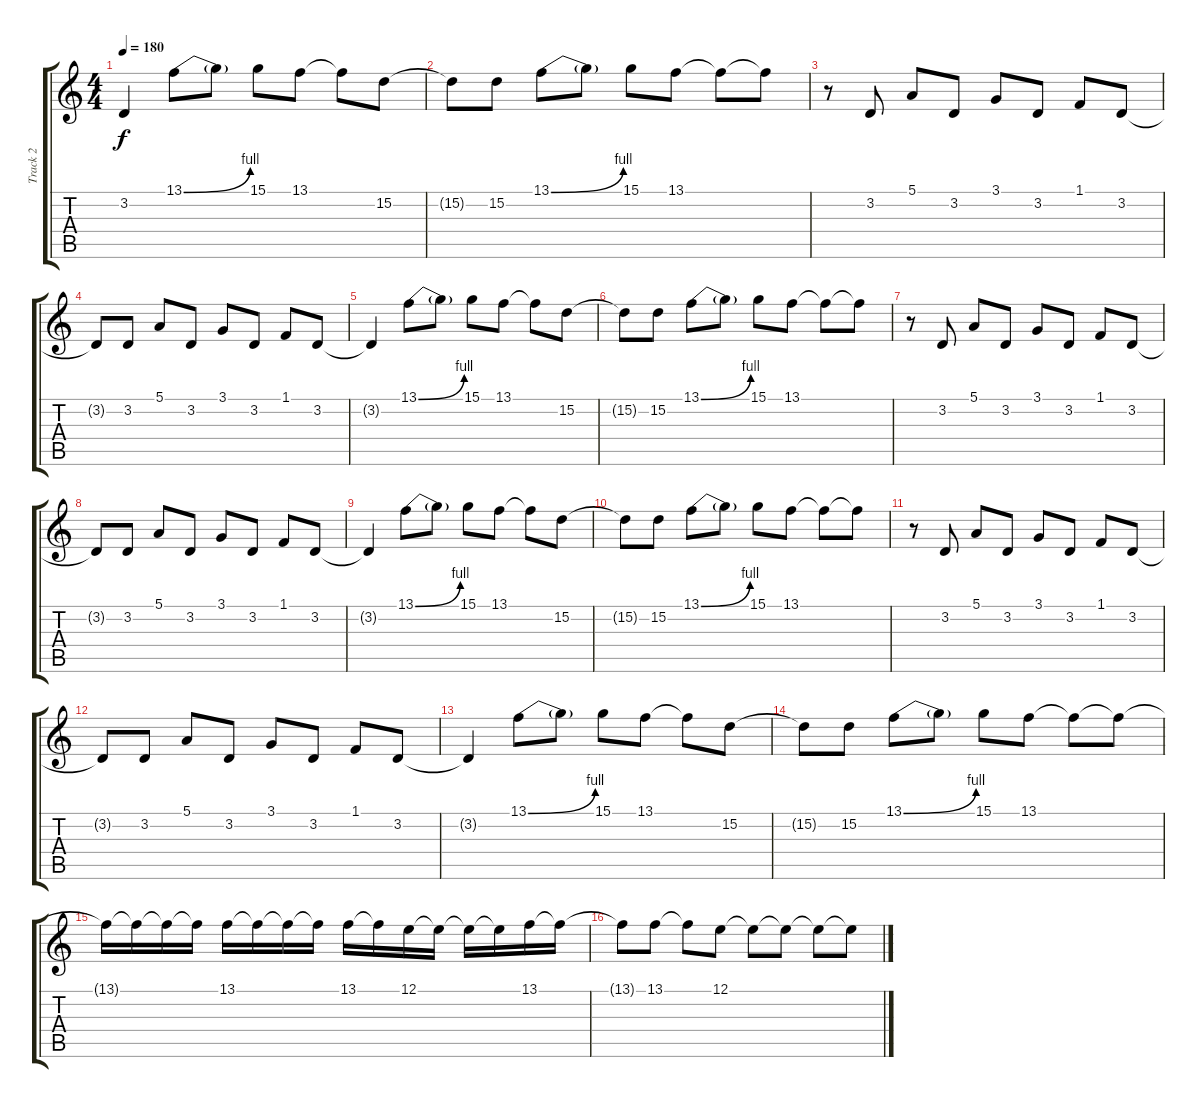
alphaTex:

\track ("Track 2" "Track 2") {instrument lead2sawtooth}
\staff {score tabs}
\tuning (E4 B3 G3 D3 A2 E2) {hide}
\ts (4 4)
\tempo 180
\clef g2
\ks c
3.2{t}.4{dy f} 13.1{be (bend 0 0 60 4)}.8 13.1{t}.8 15.1.8 13.1.8 13.1{t}.8 15.2.8 |
15.2{t}.8 15.2.8 13.1{be (bend 0 0 60 4)}.8 13.1{t}.8 15.1.8 13.1.8 13.1{t}.8 13.1{t}.8 |
r.8 3.2.8 5.1.8 3.2.8 3.1.8 3.2.8 1.1.8 3.2.8 |
3.2{t}.8 3.2.8 5.1.8 3.2.8 3.1.8 3.2.8 1.1.8 3.2.8 |
3.2{t}.4 13.1{be (bend 0 0 60 4)}.8 13.1{t}.8 15.1.8 13.1.8 13.1{t}.8 15.2.8 |
15.2{t}.8 15.2.8 13.1{be (bend 0 0 60 4)}.8 13.1{t}.8 15.1.8 13.1.8 13.1{t}.8 13.1{t}.8 |
r.8 3.2.8 5.1.8 3.2.8 3.1.8 3.2.8 1.1.8 3.2.8 |
3.2{t}.8 3.2.8 5.1.8 3.2.8 3.1.8 3.2.8 1.1.8 3.2.8 |
3.2{t}.4 13.1{be (bend 0 0 60 4)}.8 13.1{t}.8 15.1.8 13.1.8 13.1{t}.8 15.2.8 |
15.2{t}.8 15.2.8 13.1{be (bend 0 0 60 4)}.8 13.1{t}.8 15.1.8 13.1.8 13.1{t}.8 13.1{t}.8 |
r.8 3.2.8 5.1.8 3.2.8 3.1.8 3.2.8 1.1.8 3.2.8 |
3.2{t}.8 3.2.8 5.1.8 3.2.8 3.1.8 3.2.8 1.1.8 3.2.8 |
3.2{t}.4 13.1{be (bend 0 0 60 4)}.8 13.1{t}.8 15.1.8 13.1.8 13.1{t}.8 15.2.8 |
15.2{t}.8 15.2.8 13.1{be (bend 0 0 60 4)}.8 13.1{t}.8 15.1.8 13.1.8 13.1{t}.8 13.1{t}.8 |
13.1{t}.16 13.1{t}.16 13.1{t}.16 13.1{t}.16 13.1.16 13.1{t}.16 13.1{t}.16 13.1{t}.16 13.1.16 13.1{t}.16 12.1.16 12.1{t}.16 12.1{t}.16 12.1{t}.16 13.1.16 13.1{t}.16 |
13.1{t}.8 13.1.8 13.1{t}.8 12.1.8 12.1{t}.8 12.1{t}.8 12.1{t}.8 12.1{t}.8
